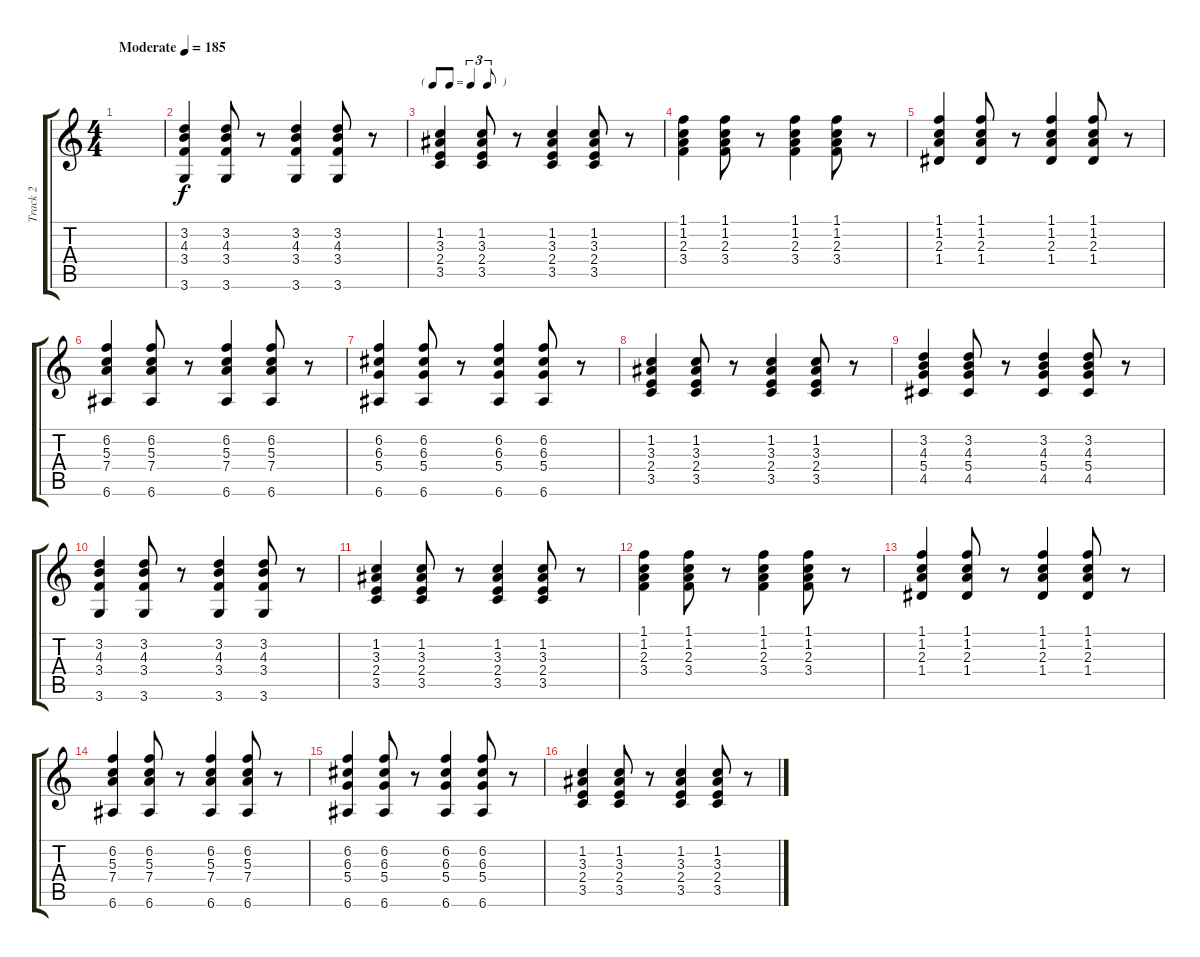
\track ("Track 2" "Track 2") {instrument acousticguitarsteel}
\staff {score tabs}
\tuning (E4 B3 G3 D3 A2 E2) {hide}
\ts (4 4)
\tempo (185 "Moderate")
\clef g2
\ks c
|
(3.2 4.3 3.4 3.6).4 (3.2 4.3 3.4 3.6).8 r.8 (3.2 4.3 3.4 3.6).4 (3.2 4.3 3.4 3.6).8 r.8 |
\tf triplet8th
(1.2 3.3 2.4 3.5).4 (1.2 3.3 2.4 3.5).8 r.8 (1.2 3.3 2.4 3.5).4 (1.2 3.3 2.4 3.5).8 r.8 |
(1.1 1.2 2.3 3.4).4 (1.1 1.2 2.3 3.4).8 r.8 (1.1 1.2 2.3 3.4).4 (1.1 1.2 2.3 3.4).8 r.8 |
(1.1 1.2 2.3 1.4).4 (1.1 1.2 2.3 1.4).8 r.8 (1.1 1.2 2.3 1.4).4 (1.1 1.2 2.3 1.4).8 r.8 |
(6.2 5.3 7.4 6.6).4 (6.2 5.3 7.4 6.6).8 r.8 (6.2 5.3 7.4 6.6).4 (6.2 5.3 7.4 6.6).8 r.8 |
(6.2 6.3 5.4 6.6).4 (6.2 6.3 5.4 6.6).8 r.8 (6.2 6.3 5.4 6.6).4 (6.2 6.3 5.4 6.6).8 r.8 |
(1.2 3.3 2.4 3.5).4 (1.2 3.3 2.4 3.5).8 r.8 (1.2 3.3 2.4 3.5).4 (1.2 3.3 2.4 3.5).8 r.8 |
(3.2 4.3 5.4 4.5).4 (3.2 4.3 5.4 4.5).8 r.8 (3.2 4.3 5.4 4.5).4 (3.2 4.3 5.4 4.5).8 r.8 |
(3.2 4.3 3.4 3.6).4 (3.2 4.3 3.4 3.6).8 r.8 (3.2 4.3 3.4 3.6).4 (3.2 4.3 3.4 3.6).8 r.8 |
(1.2 3.3 2.4 3.5).4 (1.2 3.3 2.4 3.5).8 r.8 (1.2 3.3 2.4 3.5).4 (1.2 3.3 2.4 3.5).8 r.8 |
(1.1 1.2 2.3 3.4).4 (1.1 1.2 2.3 3.4).8 r.8 (1.1 1.2 2.3 3.4).4 (1.1 1.2 2.3 3.4).8 r.8 |
(1.1 1.2 2.3 1.4).4 (1.1 1.2 2.3 1.4).8 r.8 (1.1 1.2 2.3 1.4).4 (1.1 1.2 2.3 1.4).8 r.8 |
(6.2 5.3 7.4 6.6).4 (6.2 5.3 7.4 6.6).8 r.8 (6.2 5.3 7.4 6.6).4 (6.2 5.3 7.4 6.6).8 r.8 |
(6.2 6.3 5.4 6.6).4 (6.2 6.3 5.4 6.6).8 r.8 (6.2 6.3 5.4 6.6).4 (6.2 6.3 5.4 6.6).8 r.8 |
(1.2 3.3 2.4 3.5).4 (1.2 3.3 2.4 3.5).8 r.8 (1.2 3.3 2.4 3.5).4 (1.2 3.3 2.4 3.5).8 r.8
